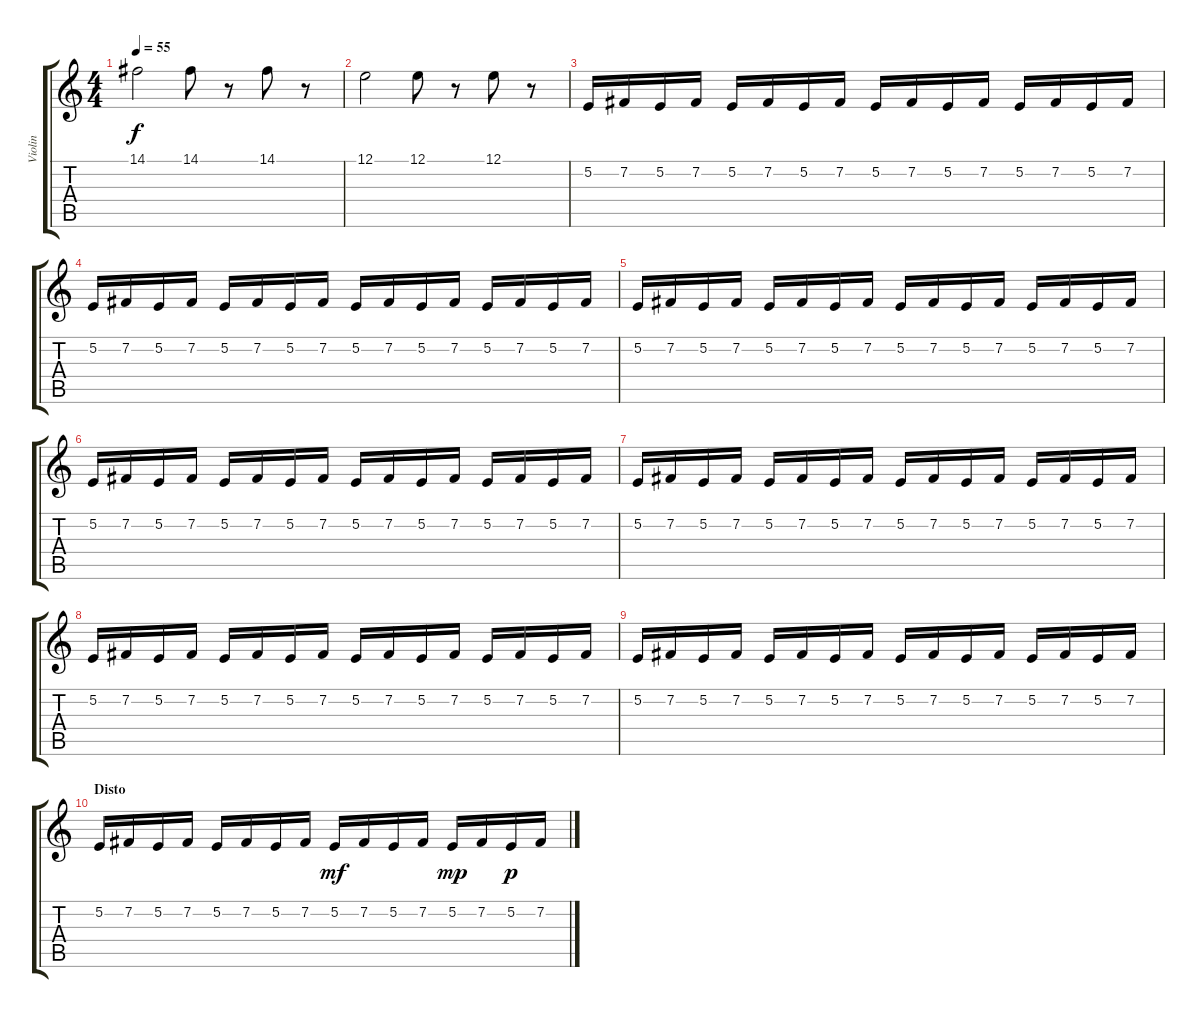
\track ("Violin" "Violin") {instrument synthstrings2}
\staff {score tabs}
\tuning (E4 B3 G3 D3 A2 E2) {hide}
\ts (4 4)
\tempo 55
\clef g2
\ks c
14.1.2{dy f} 14.1.8 r.8 14.1.8 r.8 |
12.1.2 12.1.8 r.8 12.1.8 r.8 |
5.2.16 7.2.16 5.2.16 7.2.16 5.2.16 7.2.16 5.2.16 7.2.16 5.2.16 7.2.16 5.2.16 7.2.16 5.2.16 7.2.16 5.2.16 7.2.16 |
5.2.16 7.2.16 5.2.16 7.2.16 5.2.16 7.2.16 5.2.16 7.2.16 5.2.16 7.2.16 5.2.16 7.2.16 5.2.16 7.2.16 5.2.16 7.2.16 |
5.2.16 7.2.16 5.2.16 7.2.16 5.2.16 7.2.16 5.2.16 7.2.16 5.2.16 7.2.16 5.2.16 7.2.16 5.2.16 7.2.16 5.2.16 7.2.16 |
5.2.16 7.2.16 5.2.16 7.2.16 5.2.16 7.2.16 5.2.16 7.2.16 5.2.16 7.2.16 5.2.16 7.2.16 5.2.16 7.2.16 5.2.16 7.2.16 |
5.2.16 7.2.16 5.2.16 7.2.16 5.2.16 7.2.16 5.2.16 7.2.16 5.2.16 7.2.16 5.2.16 7.2.16 5.2.16 7.2.16 5.2.16 7.2.16 |
5.2.16 7.2.16 5.2.16 7.2.16 5.2.16 7.2.16 5.2.16 7.2.16 5.2.16 7.2.16 5.2.16 7.2.16 5.2.16 7.2.16 5.2.16 7.2.16 |
5.2.16 7.2.16 5.2.16 7.2.16 5.2.16 7.2.16 5.2.16 7.2.16 5.2.16 7.2.16 5.2.16 7.2.16 5.2.16 7.2.16 5.2.16 7.2.16 |
\section ("" "Disto")
5.2.16 7.2.16 5.2.16 7.2.16 5.2.16 7.2.16 5.2.16 7.2.16 5.2.16{dy mf} 7.2.16 5.2.16 7.2.16 5.2.16{dy mp} 7.2.16 5.2.16{dy p} 7.2.16
